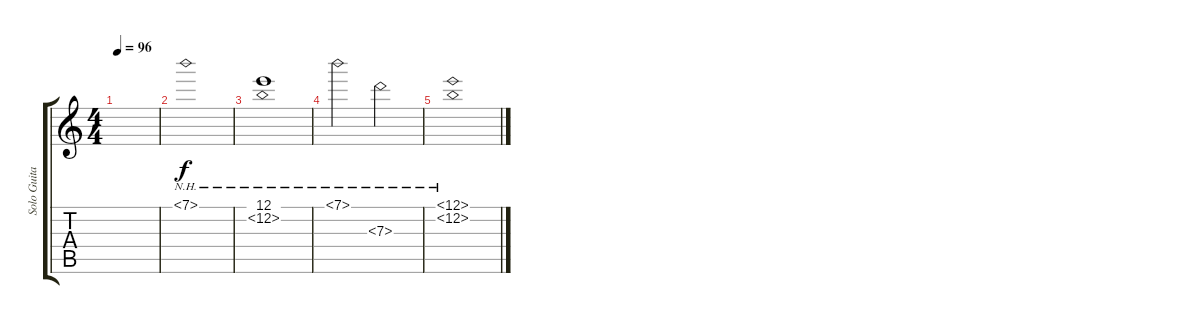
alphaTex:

\track ("Solo Guitar" "Solo Guita") {instrument overdrivenguitar}
\staff {score tabs}
\tuning (E4 B3 G3 D3 A2 E2) {hide}
\ts (4 4)
\tempo 96
\clef g2
\ks c
|
7.1{nh}.1{volume 8 instrument electricguitarjazz} |
(12.1 12.2{nh}).1 |
7.1{nh}.2 7.3{nh}.2 |
(12.1{nh} 12.2{nh}).1
